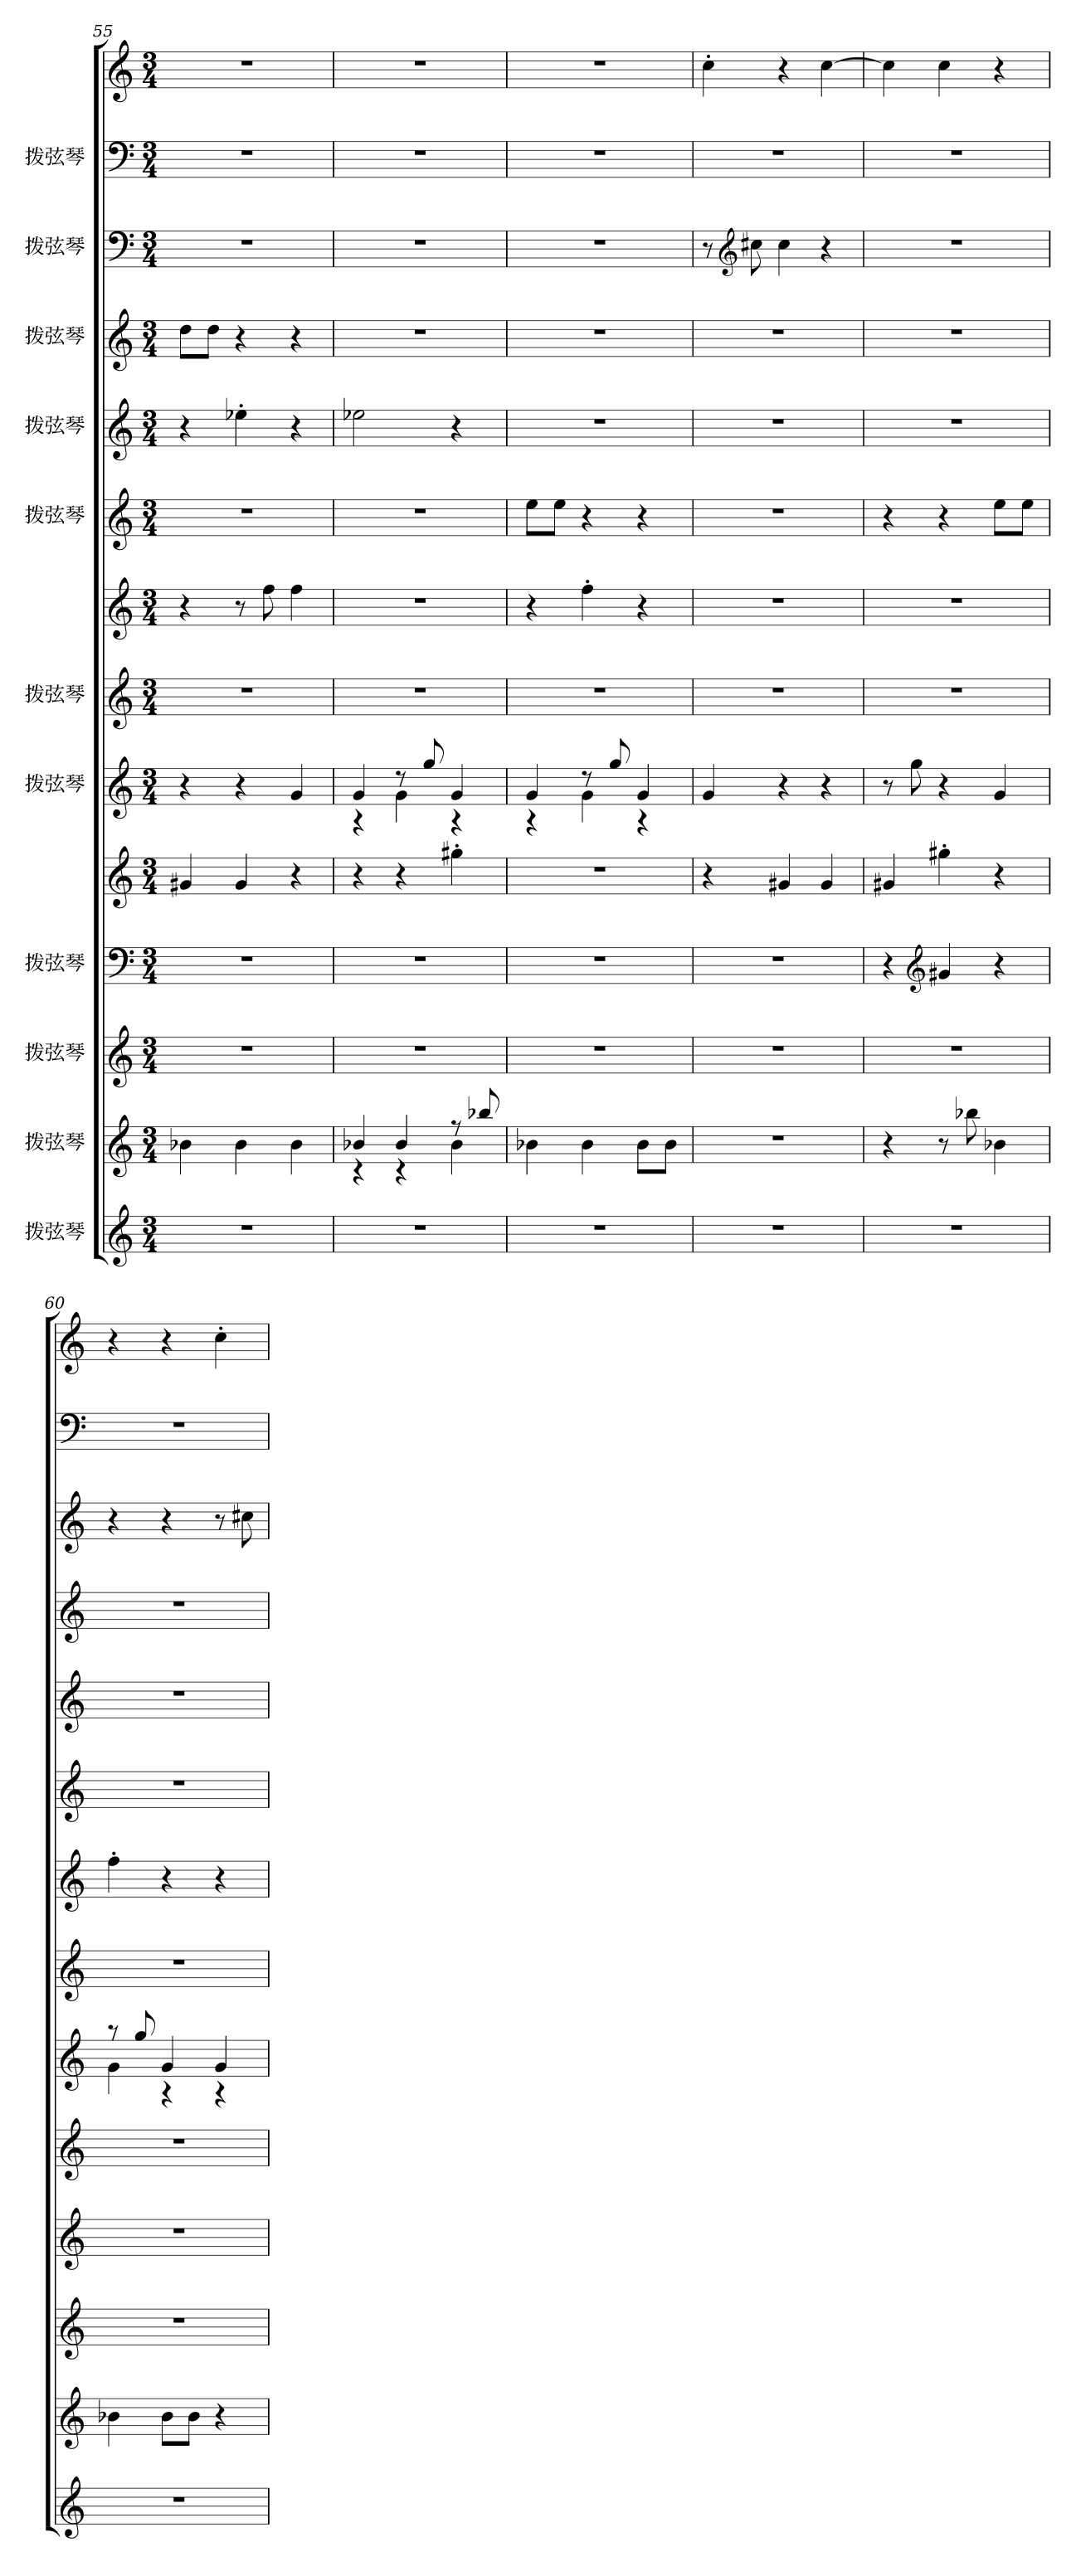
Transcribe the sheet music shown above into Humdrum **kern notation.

**kern	**kern	**kern	**kern	**kern	**kern	**kern	**kern	**kern	**kern	**kern	**kern	**kern	**kern
*part11	*part10	*part9	*part8	*part8	*part7	*part6	*part6	*part5	*part4	*part3	*part2	*part1	*part1
*staff14	*staff13	*staff12	*staff11	*staff10	*staff9	*staff8	*staff7	*staff6	*staff5	*staff4	*staff3	*staff2	*staff1
*I"拨弦琴	*I"拨弦琴	*I"拨弦琴	*I"拨弦琴	*	*I"拨弦琴	*I"拨弦琴	*	*I"拨弦琴	*I"拨弦琴	*I"拨弦琴	*I"拨弦琴	*I"拨弦琴	*
*clefG2	*clefG2	*clefG2	*clefF4	*clefG2	*clefG2	*clefG2	*clefG2	*clefG2	*clefG2	*clefG2	*clefF4	*clefF4	*clefG2
*k[]	*k[]	*k[]	*k[]	*k[]	*k[]	*k[]	*k[]	*k[]	*k[]	*k[]	*k[]	*k[]	*k[]
*M3/4	*M3/4	*M3/4	*M3/4	*M3/4	*M3/4	*M3/4	*M3/4	*M3/4	*M3/4	*M3/4	*M3/4	*M3/4	*M3/4
=55	=55	=55	=55	=55	=55	=55	=55	=55	=55	=55	=55	=55	=55
2.r	4b-X\	2.r	2.r	4g#X/	4r	2.r	4r	2.r	4r	8dd\L	2.r	2.r	2.r
.	.	.	.	.	.	.	.	.	.	8dd\J	.	.	.
.	4b-\	.	.	4g#/	4r	.	8r	.	4ee-X'\	4r	.	.	.
.	.	.	.	.	.	.	8ff\	.	.	.	.	.	.
.	4b-\	.	.	4r	4g/	.	4ff\	.	4r	4r	.	.	.
=56	=56	=56	=56	=56	=56	=56	=56	=56	=56	=56	=56	=56	=56
*	*^	*	*	*	*^	*	*	*	*	*	*	*	*
2.r	4b-X/	4r	2.r	2.r	4r	4g/	4r	2.r	2.r	2.r	2ee-X\	2.r	2.r	2.r	2.r
.	4b-/	4r	.	.	4r	8r	4g\	.	.	.	.	.	.	.	.
.	.	.	.	.	.	8gg/	.	.	.	.	.	.	.	.	.
.	8r	4b-\	.	.	4gg#X'\	4g/	4r	.	.	.	4r	.	.	.	.
.	8bb-X/	.	.	.	.	.	.	.	.	.	.	.	.	.	.
*	*v	*v	*	*	*	*	*	*	*	*	*	*	*	*	*
=57	=57	=57	=57	=57	=57	=57	=57	=57	=57	=57	=57	=57	=57	=57
2.r	4b-X\	2.r	2.r	2.r	4g/	4r	2.r	4r	8ee\L	2.r	2.r	2.r	2.r	2.r
.	.	.	.	.	.	.	.	.	8ee\J	.	.	.	.	.
.	4b-\	.	.	.	8r	4g\	.	4ff'\	4r	.	.	.	.	.
.	.	.	.	.	8gg/	.	.	.	.	.	.	.	.	.
.	8b-\L	.	.	.	4g/	4r	.	4r	4r	.	.	.	.	.
.	8b-\J	.	.	.	.	.	.	.	.	.	.	.	.	.
*	*	*	*	*	*v	*v	*	*	*	*	*	*	*	*
=58	=58	=58	=58	=58	=58	=58	=58	=58	=58	=58	=58	=58	=58
2.r	2.r	2.r	2.r	4r	4g/	2.r	2.r	2.r	2.r	2.r	8r	2.r	4cc'\
*	*	*	*	*	*	*	*	*	*	*	*clefG2	*	*
.	.	.	.	.	.	.	.	.	.	.	8cc#X\	.	.
.	.	.	.	4g#X/	4r	.	.	.	.	.	4cc#\	.	4r
.	.	.	.	4g#/	4r	.	.	.	.	.	4r	.	[4cc\
!!LO:PB:g=z
=59	=59	=59	=59	=59	=59	=59	=59	=59	=59	=59	=59	=59	=59
2.r	4r	2.r	4r	4g#X/	8r	2.r	2.r	4r	2.r	2.r	2.r	2.r	4cc\]
.	.	.	.	.	8gg\	.	.	.	.	.	.	.	.
*	*	*	*clefG2	*	*	*	*	*	*	*	*	*	*
.	8r	.	4g#X/	4gg#X'\	4r	.	.	4r	.	.	.	.	4cc\
.	8bb-X\	.	.	.	.	.	.	.	.	.	.	.	.
.	4b-X\	.	4r	4r	4g/	.	.	8ee\L	.	.	.	.	4r
.	.	.	.	.	.	.	.	8ee\J	.	.	.	.	.
=60	=60	=60	=60	=60	=60	=60	=60	=60	=60	=60	=60	=60	=60
*	*	*	*	*	*^	*	*	*	*	*	*	*	*
2.r	4b-X\	2.r	2.r	2.r	8r	4g\	2.r	4ff'\	2.r	2.r	2.r	4r	2.r	4r
.	.	.	.	.	8gg/	.	.	.	.	.	.	.	.	.
.	8b-\L	.	.	.	4g/	4r	.	4r	.	.	.	4r	.	4r
.	8b-\J	.	.	.	.	.	.	.	.	.	.	.	.	.
.	4r	.	.	.	4g/	4r	.	4r	.	.	.	8r	.	4cc'\
.	.	.	.	.	.	.	.	.	.	.	.	8cc#X\	.	.
*	*	*	*	*	*v	*v	*	*	*	*	*	*	*	*
=	=	=	=	=	=	=	=	=	=	=	=	=	=
*-	*-	*-	*-	*-	*-	*-	*-	*-	*-	*-	*-	*-	*-
